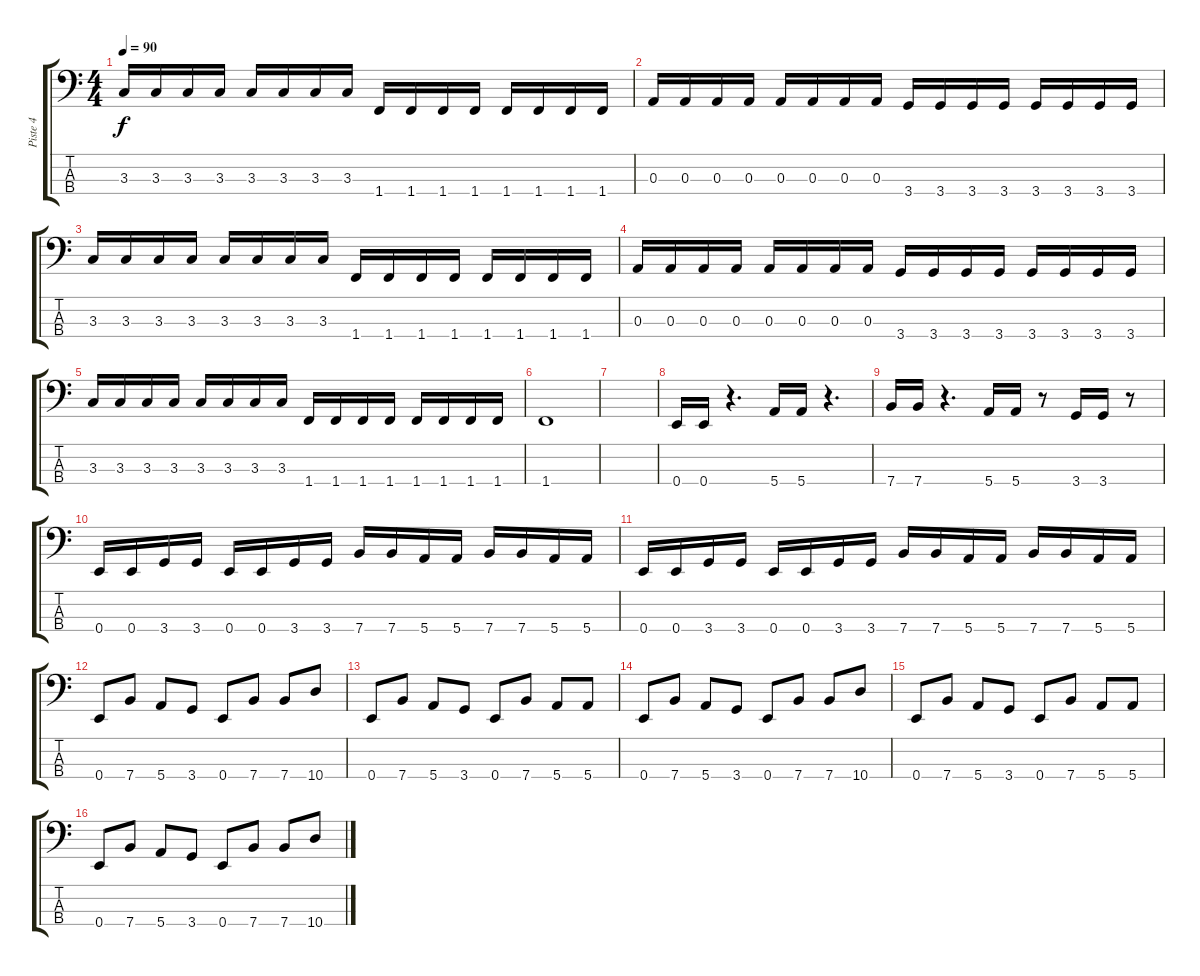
\track ("Piste 4" "Piste 4") {instrument fretlessbass}
\staff {score tabs}
\tuning (G2 D2 A1 E1) {hide}
\ts (4 4)
\tempo 90
\clef f4
\ks c
3.3.16{dy f} 3.3.16 3.3.16 3.3.16 3.3.16 3.3.16 3.3.16 3.3.16 1.4.16 1.4.16 1.4.16 1.4.16 1.4.16 1.4.16 1.4.16 1.4.16 |
0.3.16 0.3.16 0.3.16 0.3.16 0.3.16 0.3.16 0.3.16 0.3.16 3.4.16 3.4.16 3.4.16 3.4.16 3.4.16 3.4.16 3.4.16 3.4.16 |
3.3.16 3.3.16 3.3.16 3.3.16 3.3.16 3.3.16 3.3.16 3.3.16 1.4.16 1.4.16 1.4.16 1.4.16 1.4.16 1.4.16 1.4.16 1.4.16 |
0.3.16 0.3.16 0.3.16 0.3.16 0.3.16 0.3.16 0.3.16 0.3.16 3.4.16 3.4.16 3.4.16 3.4.16 3.4.16 3.4.16 3.4.16 3.4.16 |
3.3.16 3.3.16 3.3.16 3.3.16 3.3.16 3.3.16 3.3.16 3.3.16 1.4.16 1.4.16 1.4.16 1.4.16 1.4.16 1.4.16 1.4.16 1.4.16 |
1.4.1 |
|
0.4.16 0.4.16 r.4{d} 5.4.16 5.4.16 r.4{d} |
7.4.16 7.4.16 r.4{d} 5.4.16 5.4.16 r.8 3.4.16 3.4.16 r.8 |
0.4.16 0.4.16 3.4.16 3.4.16 0.4.16 0.4.16 3.4.16 3.4.16 7.4.16 7.4.16 5.4.16 5.4.16 7.4.16 7.4.16 5.4.16 5.4.16 |
0.4.16 0.4.16 3.4.16 3.4.16 0.4.16 0.4.16 3.4.16 3.4.16 7.4.16 7.4.16 5.4.16 5.4.16 7.4.16 7.4.16 5.4.16 5.4.16 |
0.4.8 7.4.8 5.4.8 3.4.8 0.4.8 7.4.8 7.4.8 10.4.8 |
0.4.8 7.4.8 5.4.8 3.4.8 0.4.8 7.4.8 5.4.8 5.4.8 |
0.4.8 7.4.8 5.4.8 3.4.8 0.4.8 7.4.8 7.4.8 10.4.8 |
0.4.8 7.4.8 5.4.8 3.4.8 0.4.8 7.4.8 5.4.8 5.4.8 |
0.4.8 7.4.8 5.4.8 3.4.8 0.4.8 7.4.8 7.4.8 10.4.8
